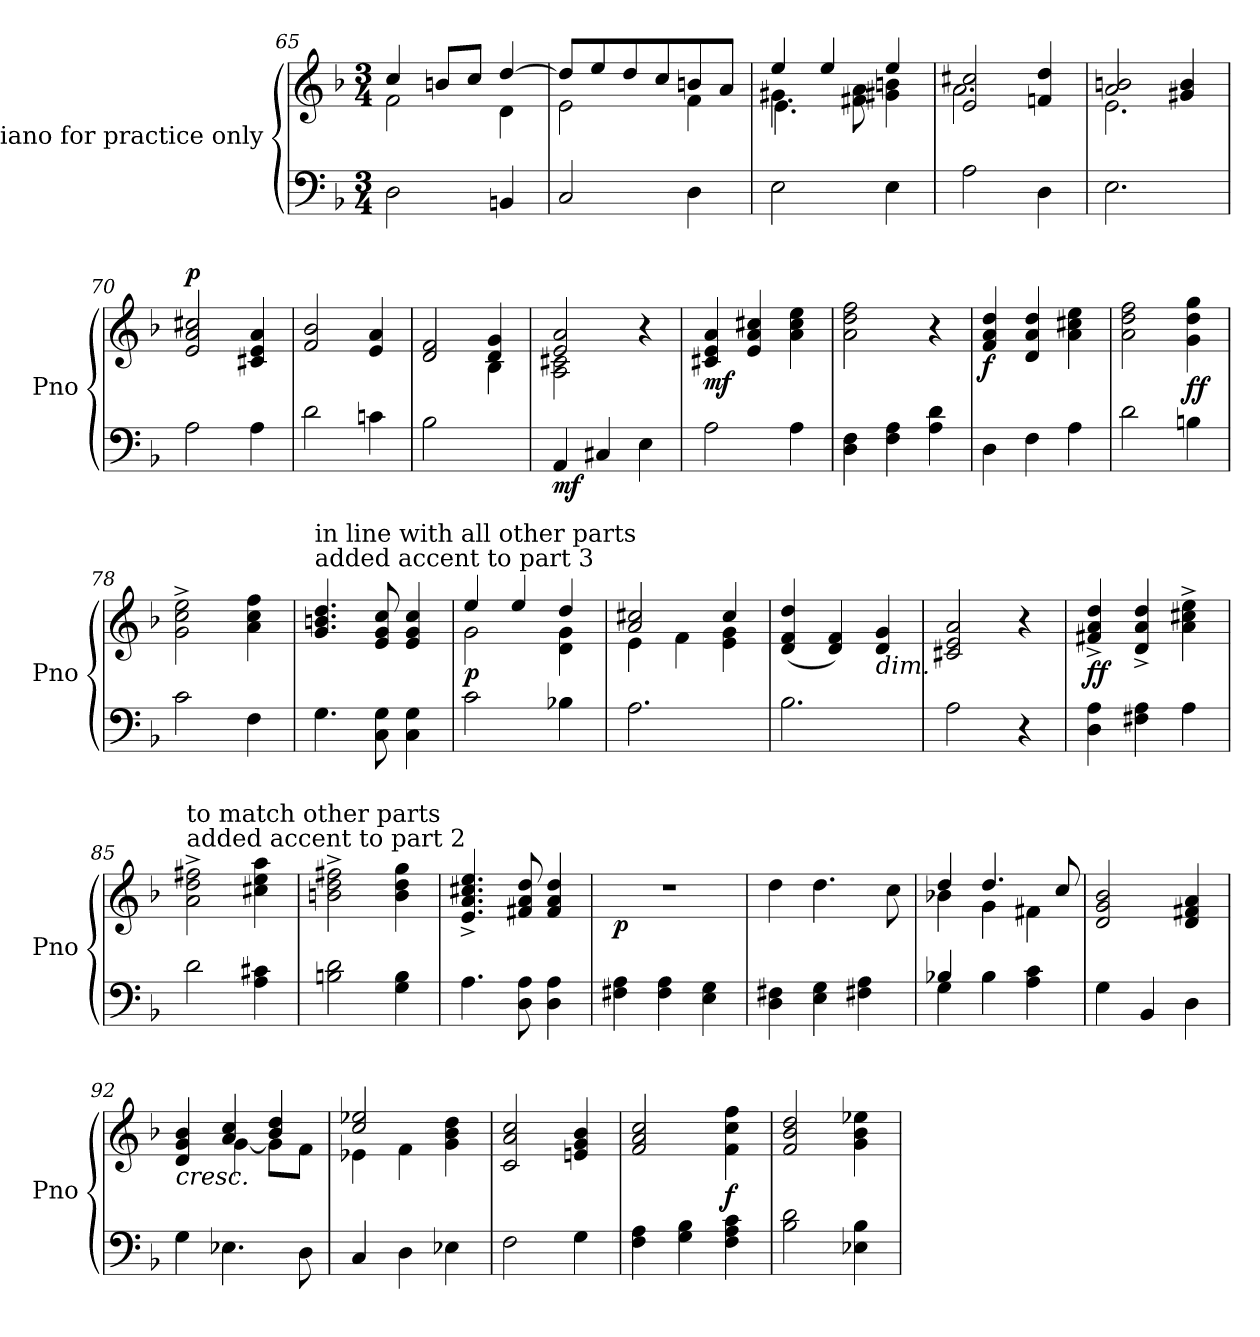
**kern	**kern	**dynam
*part1	*part1	*part1
*staff2	*staff1	*staff1/2
*I"Piano for practice only	*	*
*I'Pno	*	*
*clefF4	*clefG2	*
*k[b-]	*k[b-]	*
*M3/4	*M3/4	*
=65	=65	=65
*	*^	*
2D\	4cc/	2f\	.
.	8bn/L	.	.
.	8cc/J	.	.
4BBn/	[4dd/	4d\	.
=66	=66	=66	=66
2C/	8dd/L]	2e\	.
.	8ee/	.	.
.	8dd/	.	.
.	8cc/	.	.
4D\	8bn/	4f\	.
.	8a/J	.	.
=67	=67	=67	=67
*	*	*^	*
2E\	4ee/	4.g#X\	4.e\	.
.	4ee/	.	.	.
.	.	8ryy	8f#X\ 8a\	.
4E\	4ee/	4g#X\ 4bn\	4ryy	.
*	*	*v	*v	*
=68	=68	=68	=68
2A\	2e/ 2cc#X/	2.a\	.
4D\	4fn/ 4dd/	.	.
!!LO:LB:g=z	!!
=69	=69	=69	=69
2.E\	2a/ 2bn/	2.e\	.
.	4g#X/ 4b/	.	.
*	*v	*v	*
=70	=70	=70
!	!	!LO:DY:a
2A\	2e/ 2a/ 2cc#X/	p
4A\	4c#X/ 4e/ 4a/	.
=71	=71	=71
2d\	2f/ 2b-/	.
4cn\	4e/ 4a/	.
=72	=72	=72
*	*^	*
2B-\	2d/ 2f/	2ryy	.
4ryy	4d/ 4g/	4B-\	.
=73	=73	=73	=73
!	!	!	!LO:DY:b=2
4AA/	2e/ 2a/	2A\ 2c#X\	mf
4C#X/	.	.	.
4E\	4r	4ryy	.
=74	=74	=74	=74
!	!	!	!LO:DY:b
*	*v	*v	*
2A\	4c#X/ 4e/ 4a/	mf
.	4e/ 4a/ 4cc#X/	.
4A\	4a\ 4cc#\ 4ee\	.
=75	=75	=75
4D\ 4F\	2a\ 2dd\ 2ff\	.
4F\ 4A\	.	.
4A\ 4d\	4r	.
=76	=76	=76
!	!	!LO:DY:b
4D\	4f/ 4a/ 4dd/	f
4F\	4d/ 4a/ 4dd/	.
4A\	4a\ 4cc#X\ 4ee\	.
=77	=77	=77
2d\	2a\ 2dd\ 2ff\	.
!	!	!LO:DY:b
4Bn\	4g\ 4dd\ 4gg\	ff
=78	=78	=78
2c\	2g\^ 2cc\^ 2ee\^	.
4F\	4a\ 4cc\ 4ff\	.
=79	=79	=79
!	!LO:TX:a:t=added accent to part 3	!
!	!LO:TX:t=in line with all other parts	!
4.G\	4.g/ 4.bn/ 4.dd/	.
8C\ 8G\	8e/ 8g/ 8cc/	.
4C\ 4G\	4e/ 4g/ 4cc/	.
=80	=80	=80
*	*^	*
!	!	!	!LO:DY:b
2c\	4ee/	2g\	p
.	4ee/	.	.
4B-X\	4dd/	4d\ 4g\	.
!!LO:LB:g=z	!!
=81	=81	=81	=81
2.A\	2a/ 2cc#X/	4e\	.
.	.	4f\	.
.	4cc#/	4e\ 4g\	.
*	*v	*v	*
=82	=82	=82
2.B-\	(<4d/ 4f/ 4dd/	.
.	4d/ 4f/)	.
!	!LO:TX:b:i:t=dim.	!
.	4d/ 4g/	.
=83	=83	=83
2A\	2c#X/ 2e/ 2a/	.
4r	4r	.
=84	=84	=84
!	!	!LO:DY:b
4D\ 4A\	4f#X/^ 4a/^ 4dd/^	ff
4F#X\ 4A\	4d/^ 4a/^ 4dd/^	.
4A\	4a\^ 4cc#X\^ 4ee\^	.
=85	=85	=85
!	!LO:TX:a:t=added accent to part 2	!
!	!LO:TX:t=to match other parts	!
2d\	2a\^ 2dd\^ 2ff#X\^	.
4A\ 4c#X\	4cc#X\ 4ee\ 4aa\	.
=86	=86	=86
2Bn\ 2d\	2bn\^ 2dd\^ 2ff#X\^	.
4G\ 4B\	4b\ 4dd\ 4gg\	.
=87	=87	=87
4.A\	4.e/^ 4.a/^ 4.cc#X/^ 4.ee/^	.
8D\ 8A\	8f#X/ 8a/ 8dd/	.
4D\ 4A\	4f#/ 4a/ 4dd/	.
=88	=88	=88
!	!	!LO:DY:b
4F#X\ 4A\	2.r	p
4F#\ 4A\	.	.
4E\ 4G\	.	.
=89	=89	=89
4D\ 4F#X\	4dd\	.
4E\ 4G\	4.dd\	.
4F#X\ 4A\	.	.
.	8cc\	.
=90	=90	=90
*^	*^	*
4B-X/	4G\	4dd/	4b-X\	.
4B-\	2ryy	4.dd/	4g\	.
4A\ 4c\	.	.	4f#X\	.
.	.	8cc/	.	.
*v	*v	*	*	*
*	*v	*v	*
=91	=91	=91
4G\	2d/ 2g/ 2b-/	.
4BB-/	.	.
4D\	4d/ 4f#X/ 4a/	.
!!LO:LB:g=z
=92	=92	=92
*	*^	*
!	!LO:TX:b:i:t=cresc.	!	!
4G\	4d/ 4g/ 4b-/	4ryy	.
4.E-X\	4a/ 4cc/	[4g\	.
.	4b-/ 4dd/	8g\L]	.
8D\	.	8f\J	.
=93	=93	=93	=93
4C/	2cc/ 2ee-X/	4e-X\	.
4D\	.	4f\	.
4E-X\	4g\ 4b-\ 4dd\	4ryy	.
*	*v	*v	*
=94	=94	=94
2F\	2c/ 2a/ 2cc/	.
4G\	4en/ 4g/ 4b-/	.
=95	=95	=95
4F\ 4A\	2f/ 2a/ 2cc/	.
4G\ 4B-\	.	.
!	!	!LO:DY:b
4F\ 4A\ 4c\	4f\ 4cc\ 4ff\	f
=96	=96	=96
2B-\ 2d\	2f/ 2b-/ 2dd/	.
4E-X\ 4B-\	4g\ 4b-\ 4ee-X\	.
=	=	=
*-	*-	*-
